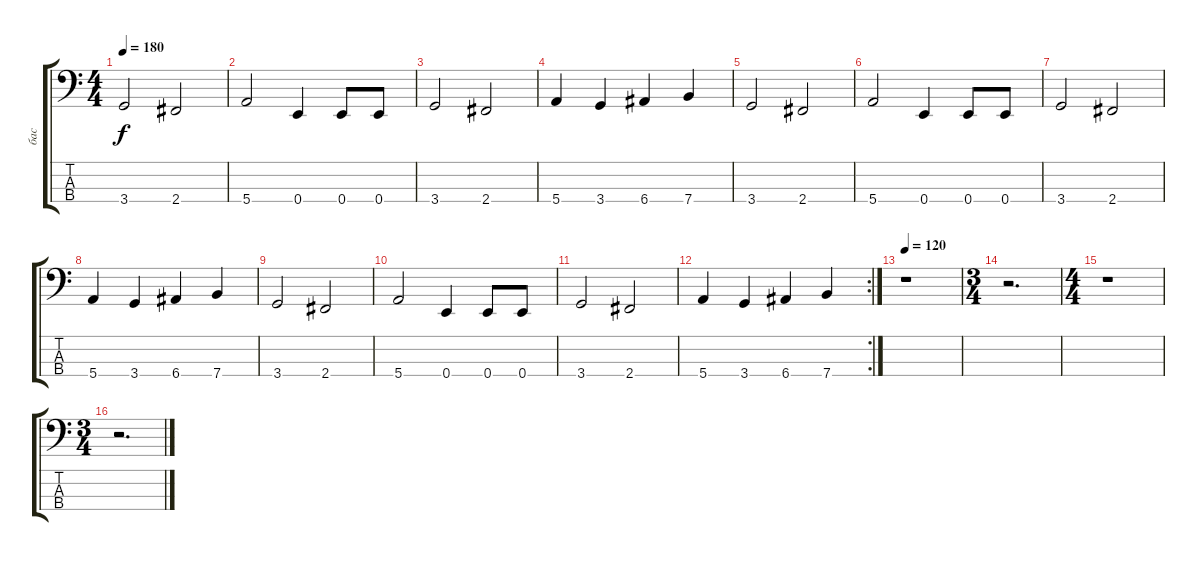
\track ("бас" "бас") {instrument electricbasspick}
\staff {score tabs}
\tuning (G2 D2 A1 E1) {hide}
\ts (4 4)
\tempo 180
\clef f4
\ks c
3.4.2{dy f} 2.4.2 |
5.4.2 0.4.4 0.4.8 0.4.8 |
3.4.2 2.4.2 |
5.4.4 3.4.4 6.4.4 7.4.4 |
3.4.2 2.4.2 |
5.4.2 0.4.4 0.4.8 0.4.8 |
3.4.2 2.4.2 |
5.4.4 3.4.4 6.4.4 7.4.4 |
3.4.2 2.4.2 |
5.4.2 0.4.4 0.4.8 0.4.8 |
3.4.2 2.4.2 |
\rc 2
5.4.4 3.4.4 6.4.4 7.4.4 |
\tempo 120
r.1 |
\ts (3 4)
r.2{d} |
\ts (4 4)
r.1 |
\ts (3 4)
r.2{d}
